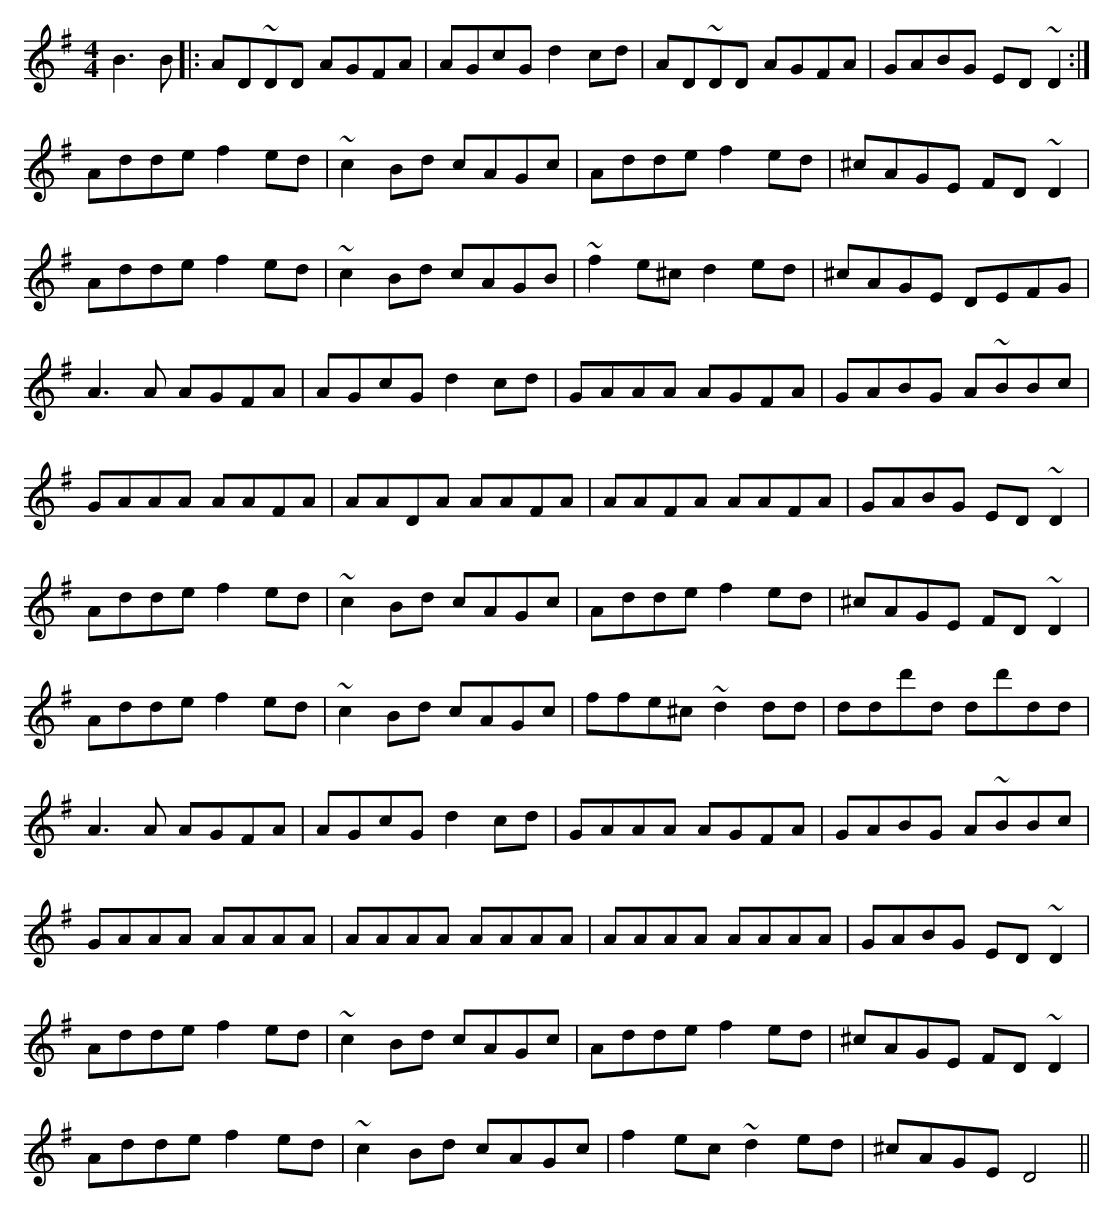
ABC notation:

X:1
M:4/4
K:Dmix
B3 B |:AD~DD AGFA| AGcG d2cd |AD~DD AGFA | GABG ED~D2 :|
Adde f2ed| ~c2 Bd cAGc | Adde f2ed | ^cAGE FD~D2 |
Adde f2ed | ~c2 Bd cAGB | ~f2 e^c d2ed |^cAGE DEFG |
A3 A AGFA | AGcG d2cd | GAAA AGFA | GABG A~BBc|
GAAA AAFA | AADA AAFA | AAFA AAFA | GABG ED~D2|
Adde f2ed| ~c2 Bd cAGc | Adde f2ed | ^cAGE FD~D2 |
Adde f2ed | ~c2Bd cAGc | ffe^c ~d2dd | ddd'd dd'dd |
A3 A AGFA | AGcG d2cd | GAAA AGFA | GABG A~BBc |
GAAA AAAA | AAAA AAAA | AAAA AAAA |GABG ED~D2|
Adde f2ed| ~c2 Bd cAGc | Adde f2ed | ^cAGE FD~D2 |
Adde f2ed | ~c2Bd cAGc | f2ec ~d2ed | ^cAGE D4||
